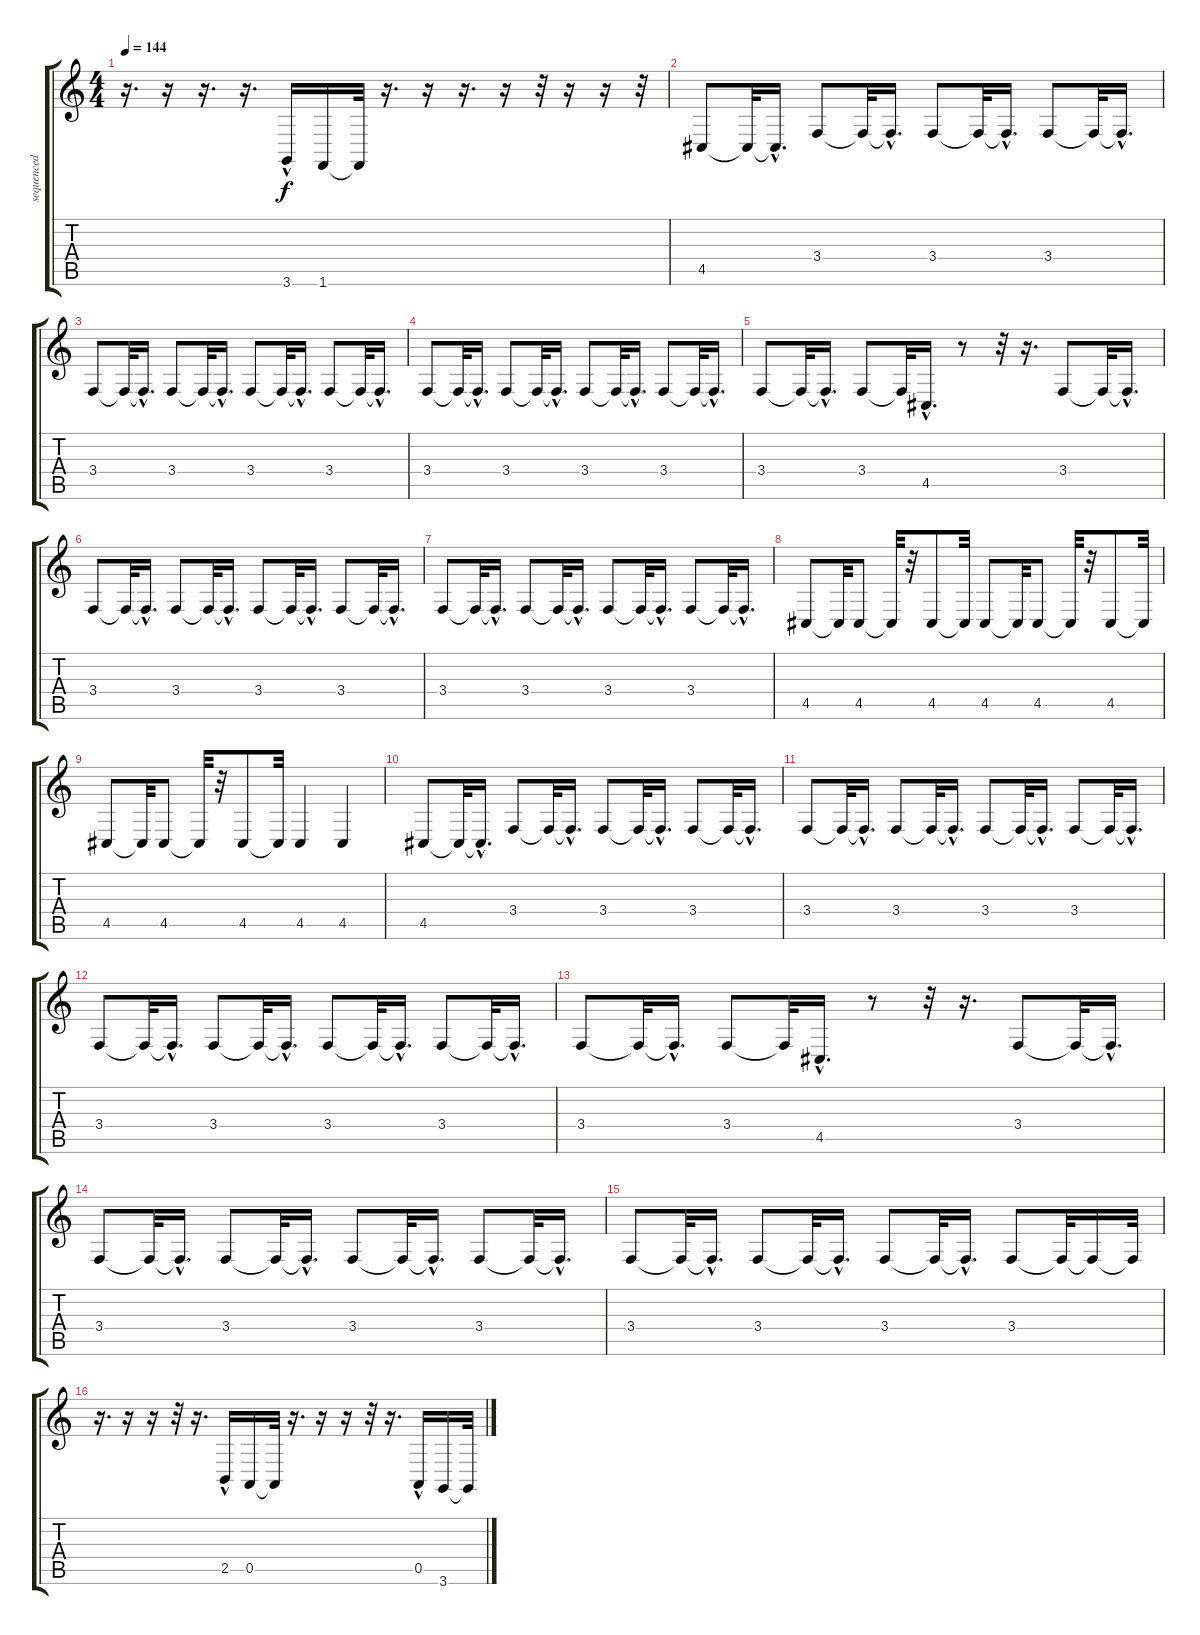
\track ("sequenced by" "sequenced ") {instrument acousticgrandpiano}
\staff {score tabs}
\tuning (E4 B3 G3 D3 A2 E2) {hide}
\ts (4 4)
\tempo 144
\clef g2
\ks c
r.16{d dy f} r.16 r.16{d} r.16{d} 3.6{hac}.16 1.6.16 1.6{t}.32 r.16{d} r.16 r.16{d} r.16 r.32 r.16 r.16 r.32 |
4.5.8 4.5{t}.32 4.5{hac t}.16{d} 3.4.8 3.4{t}.32 3.4{hac t}.16{d} 3.4.8 3.4{t}.32 3.4{hac t}.16{d} 3.4.8 3.4{t}.32 3.4{hac t}.16{d} |
3.4.8 3.4{t}.32 3.4{hac t}.16{d} 3.4.8 3.4{t}.32 3.4{hac t}.16{d} 3.4.8 3.4{t}.32 3.4{hac t}.16{d} 3.4.8 3.4{t}.32 3.4{hac t}.16{d} |
3.4.8 3.4{t}.32 3.4{hac t}.16{d} 3.4.8 3.4{t}.32 3.4{hac t}.16{d} 3.4.8 3.4{t}.32 3.4{hac t}.16{d} 3.4.8 3.4{t}.32 3.4{hac t}.16{d} |
3.4.8 3.4{t}.32 3.4{hac t}.16{d} 3.4.8 3.4{t}.32 4.5{hac}.16{d} r.8 r.32 r.16{d} 3.4.8 3.4{t}.32 3.4{hac t}.16{d} |
3.4.8 3.4{t}.32 3.4{hac t}.16{d} 3.4.8 3.4{t}.32 3.4{hac t}.16{d} 3.4.8 3.4{t}.32 3.4{hac t}.16{d} 3.4.8 3.4{t}.32 3.4{hac t}.16{d} |
3.4.8 3.4{t}.32 3.4{hac t}.16{d} 3.4.8 3.4{t}.32 3.4{hac t}.16{d} 3.4.8 3.4{t}.32 3.4{hac t}.16{d} 3.4.8 3.4{t}.32 3.4{hac t}.16{d} |
4.5.8 4.5{t}.32 4.5.8 4.5{t}.32 r.32 4.5.8 4.5{t}.32 4.5.8 4.5{t}.32 4.5.8 4.5{t}.32 r.32 4.5.8 4.5{t}.32 |
4.5.8 4.5{t}.32 4.5.8 4.5{t}.32 r.32 4.5.8 4.5{t}.32 4.5.4 4.5.4 |
4.5.8 4.5{t}.32 4.5{hac t}.16{d} 3.4.8 3.4{t}.32 3.4{hac t}.16{d} 3.4.8 3.4{t}.32 3.4{hac t}.16{d} 3.4.8 3.4{t}.32 3.4{hac t}.16{d} |
3.4.8 3.4{t}.32 3.4{hac t}.16{d} 3.4.8 3.4{t}.32 3.4{hac t}.16{d} 3.4.8 3.4{t}.32 3.4{hac t}.16{d} 3.4.8 3.4{t}.32 3.4{hac t}.16{d} |
3.4.8 3.4{t}.32 3.4{hac t}.16{d} 3.4.8 3.4{t}.32 3.4{hac t}.16{d} 3.4.8 3.4{t}.32 3.4{hac t}.16{d} 3.4.8 3.4{t}.32 3.4{hac t}.16{d} |
3.4.8 3.4{t}.32 3.4{hac t}.16{d} 3.4.8 3.4{t}.32 4.5{hac}.16{d} r.8 r.32 r.16{d} 3.4.8 3.4{t}.32 3.4{hac t}.16{d} |
3.4.8 3.4{t}.32 3.4{hac t}.16{d} 3.4.8 3.4{t}.32 3.4{hac t}.16{d} 3.4.8 3.4{t}.32 3.4{hac t}.16{d} 3.4.8 3.4{t}.32 3.4{hac t}.16{d} |
3.4.8 3.4{t}.32 3.4{hac t}.16{d} 3.4.8 3.4{t}.32 3.4{hac t}.16{d} 3.4.8 3.4{t}.32 3.4{hac t}.16{d} 3.4.8 3.4{t}.32 3.4{t}.16 3.4{t}.32 |
r.16{d} r.16 r.16 r.32 r.16{d} 2.5{hac}.16 0.5.16 0.5{t}.32 r.16{d} r.16 r.16 r.32 r.16{d} 0.5{hac}.16 3.6.16 3.6{t}.32
